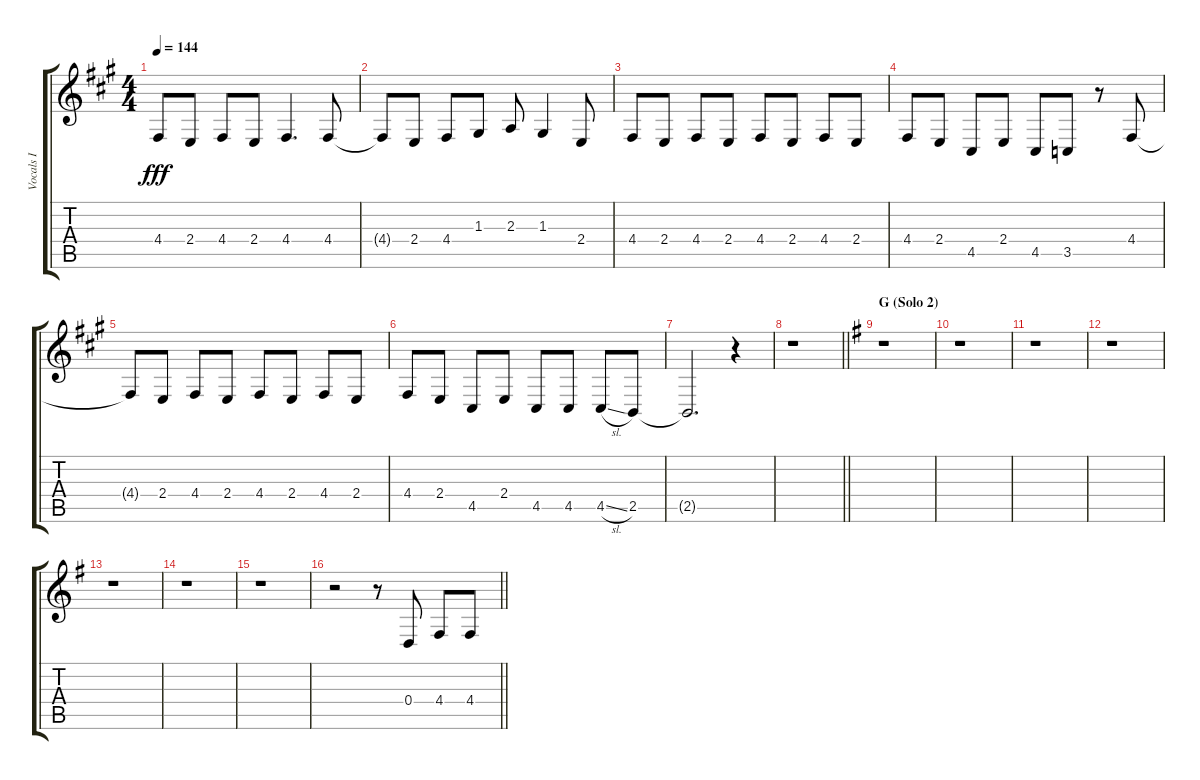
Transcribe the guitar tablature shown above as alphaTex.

\track ("Vocals I" "Vocals I") {instrument voiceoohs}
\staff {score tabs}
\tuning (E4 B3 G3 D3 A2 E2) {hide}
\ts (4 4)
\tempo 144
\clef g2
\ks a
4.4.8{dy fff} 2.4.8 4.4.8 2.4.8 4.4.4{d} 4.4.8 |
4.4{t}.8 2.4.8 4.4.8 1.3.8 2.3.8 1.3.4 2.4.8 |
4.4.8 2.4.8 4.4.8 2.4.8 4.4.8 2.4.8 4.4.8 2.4.8 |
4.4.8 2.4.8 4.5.8 2.4.8 4.5.8 3.5.8 r.8 4.4.8 |
4.4{t}.8 2.4.8 4.4.8 2.4.8 4.4.8 2.4.8 4.4.8 2.4.8 |
4.4.8 2.4.8 4.5.8 2.4.8 4.5.8 4.5.8 4.5{sl}.8 2.5.8 |
2.5{t}.2{d} r.4 |
\barLineRight lightlight
r.1 |
\section ("" "G (Solo 2)")
\ks g
r.1 |
r.1 |
r.1 |
r.1 |
r.1 |
r.1 |
r.1 |
\barLineRight lightlight
r.2 r.8 0.4.8 4.4.8 4.4.8
